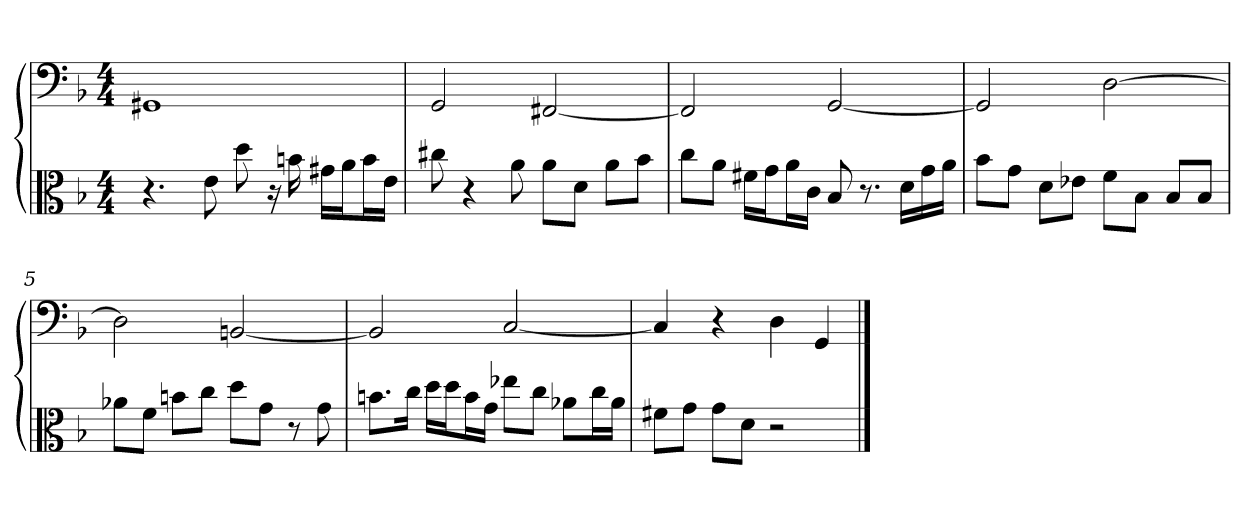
**kern	**kern
*part1	*part1
*staff2	*staff1
*clefC3	*clefF4
*k[b-]	*k[b-]
*d:	*d:
*M4/4	*M4/4
=1	=1
4.r	1GG#X
8e	.
8dd	.
16r	.
16bn	.
16g#X\LL	.
16a\J	.
16b\L	.
16e\JJ	.
=2	=2
8cc#X	2GG
4r	.
8a	.
8a\L	[2FF#X
8d\J	.
8a\L	.
8b-\J	.
=3	=3
8cc\L	2FF#]
8a\J	.
16f#X\LL	.
16g\J	.
16a\L	.
16c\JJ	.
8B-	[2GG
8.r	.
16d\LL	.
16g\	.
16a\JJ	.
=4	=4
8b-\L	2GG]
8g\J	.
8d\L	.
8e-X\J	.
8f\L	[2D
8B-\J	.
8B-/L	.
8B-/J	.
=5	=5
8a-X\L	2D]
8f\J	.
8bn\L	.
8cc\J	.
8dd\L	[2BBn
8g\J	.
8r	.
8g	.
=6	=6
8.bn\L	2BB]
16cc\Jk	.
16dd\LL	.
16dd\J	.
16b\L	.
16g\JJ	.
8ee-X\L	[2C
8cc\J	.
8a-X\L	.
16cc\L	.
16a-\JJ	.
=7	=7
8f#X\L	4C]
8g\J	.
8g\L	4r
8d\J	.
2r	4D
.	4GG
==	==
*-	*-
